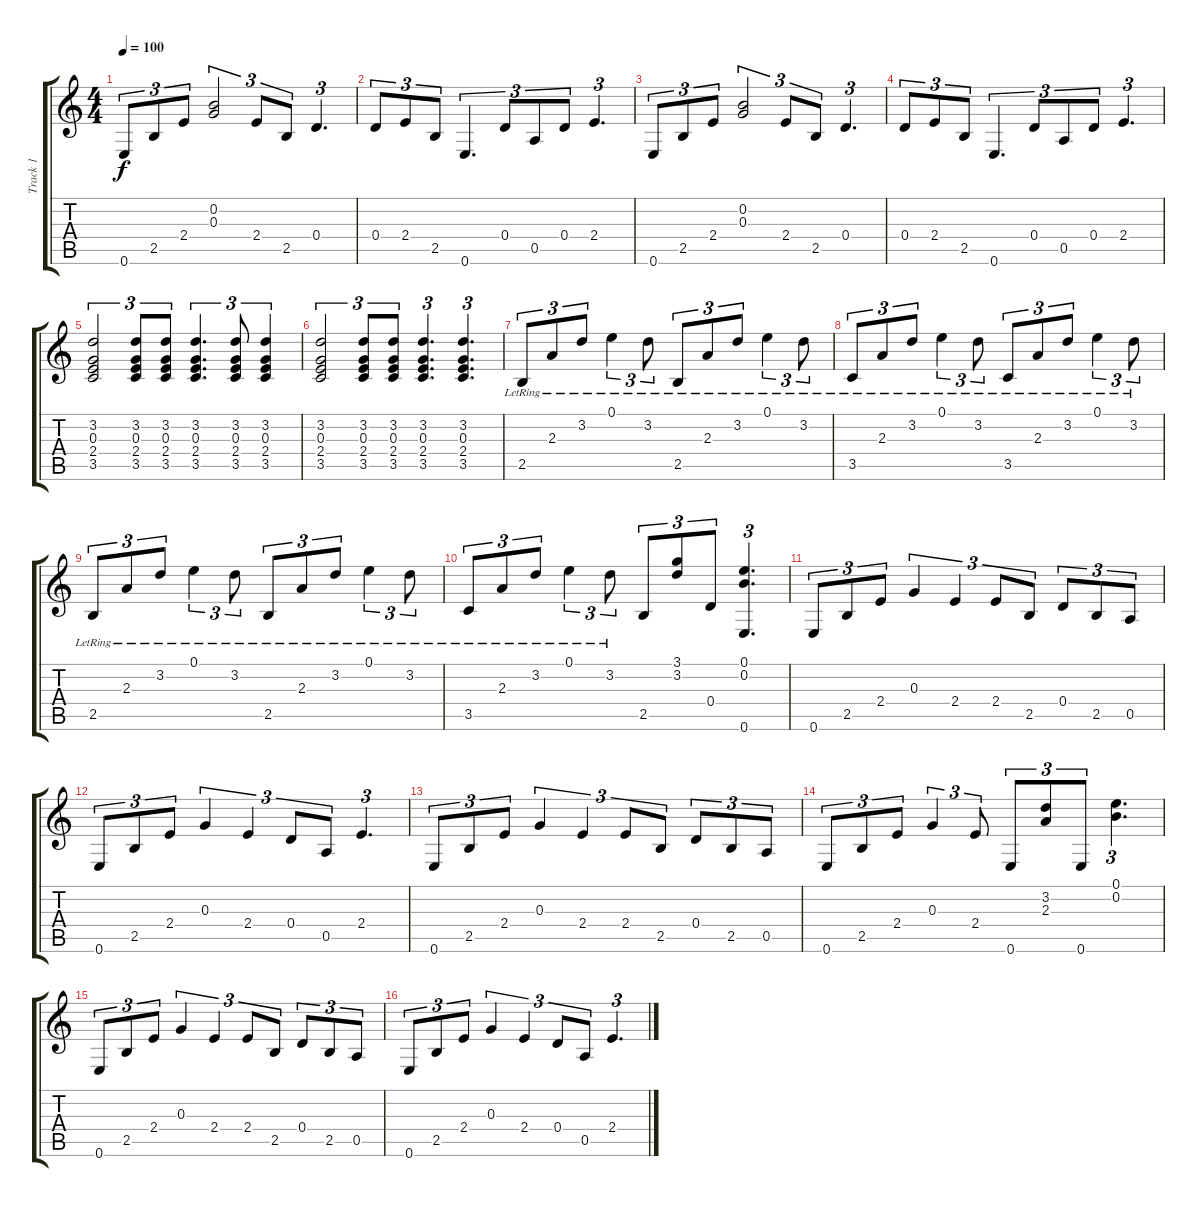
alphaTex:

\track ("Track 1" "Track 1") {instrument acousticguitarsteel}
\staff {score tabs}
\tuning (E4 B3 G3 D3 A2 E2) {hide}
\ts (4 4)
\tempo 100
\clef g2
\ks c
0.6.8{tu (3 2) dy f} 2.5.8{tu (3 2)} 2.4.8{tu (3 2)} (0.2 0.3).2{tu (3 2)} 2.4.8{tu (3 2)} 2.5.8{tu (3 2)} 0.4.4{d tu (3 2)} |
0.4.8{tu (3 2)} 2.4.8{tu (3 2)} 2.5.8{tu (3 2)} 0.6.4{d tu (3 2)} 0.4.8{tu (3 2)} 0.5.8{tu (3 2)} 0.4.8{tu (3 2)} 2.4.4{d tu (3 2)} |
0.6.8{tu (3 2)} 2.5.8{tu (3 2)} 2.4.8{tu (3 2)} (0.2 0.3).2{tu (3 2)} 2.4.8{tu (3 2)} 2.5.8{tu (3 2)} 0.4.4{d tu (3 2)} |
0.4.8{tu (3 2)} 2.4.8{tu (3 2)} 2.5.8{tu (3 2)} 0.6.4{d tu (3 2)} 0.4.8{tu (3 2)} 0.5.8{tu (3 2)} 0.4.8{tu (3 2)} 2.4.4{d tu (3 2)} |
(3.2 0.3 2.4 3.5).2{tu (3 2)} (3.2 0.3 2.4 3.5).8{tu (3 2)} (3.2 0.3 2.4 3.5).8{tu (3 2)} (3.2 0.3 2.4 3.5).4{d tu (3 2)} (3.2 0.3 2.4 3.5).8{tu (3 2)} (3.2 0.3 2.4 3.5).4{tu (3 2)} |
(3.2 0.3 2.4 3.5).2{tu (3 2)} (3.2 0.3 2.4 3.5).8{tu (3 2)} (3.2 0.3 2.4 3.5).8{tu (3 2)} (3.2 0.3 2.4 3.5).4{d tu (3 2)} (3.2 0.3 2.4 3.5).4{d tu (3 2)} |
2.5{lr}.8{tu (3 2)} 2.3{lr}.8{tu (3 2)} 3.2{lr}.8{tu (3 2)} 0.1{lr}.4{tu (3 2)} 3.2{lr}.8{tu (3 2)} 2.5{lr}.8{tu (3 2)} 2.3{lr}.8{tu (3 2)} 3.2{lr}.8{tu (3 2)} 0.1{lr}.4{tu (3 2)} 3.2{lr}.8{tu (3 2)} |
3.5{lr}.8{tu (3 2)} 2.3{lr}.8{tu (3 2)} 3.2{lr}.8{tu (3 2)} 0.1{lr}.4{tu (3 2)} 3.2{lr}.8{tu (3 2)} 3.5{lr}.8{tu (3 2)} 2.3{lr}.8{tu (3 2)} 3.2{lr}.8{tu (3 2)} 0.1{lr}.4{tu (3 2)} 3.2{lr}.8{tu (3 2)} |
2.5{lr}.8{tu (3 2)} 2.3{lr}.8{tu (3 2)} 3.2{lr}.8{tu (3 2)} 0.1{lr}.4{tu (3 2)} 3.2{lr}.8{tu (3 2)} 2.5{lr}.8{tu (3 2)} 2.3{lr}.8{tu (3 2)} 3.2{lr}.8{tu (3 2)} 0.1{lr}.4{tu (3 2)} 3.2{lr}.8{tu (3 2)} |
3.5{lr}.8{tu (3 2)} 2.3{lr}.8{tu (3 2)} 3.2{lr}.8{tu (3 2)} 0.1{lr}.4{tu (3 2)} 3.2{lr}.8{tu (3 2)} 2.5.8{tu (3 2)} (3.1 3.2).8{tu (3 2)} 0.4.8{tu (3 2)} (0.1 0.2 0.6).4{d tu (3 2)} |
0.6.8{tu (3 2)} 2.5.8{tu (3 2)} 2.4.8{tu (3 2)} 0.3.4{tu (3 2)} 2.4.4{tu (3 2)} 2.4.8{tu (3 2)} 2.5.8{tu (3 2)} 0.4.8{tu (3 2)} 2.5.8{tu (3 2)} 0.5.8{tu (3 2)} |
0.6.8{tu (3 2)} 2.5.8{tu (3 2)} 2.4.8{tu (3 2)} 0.3.4{tu (3 2)} 2.4.4{tu (3 2)} 0.4.8{tu (3 2)} 0.5.8{tu (3 2)} 2.4.4{d tu (3 2)} |
0.6.8{tu (3 2)} 2.5.8{tu (3 2)} 2.4.8{tu (3 2)} 0.3.4{tu (3 2)} 2.4.4{tu (3 2)} 2.4.8{tu (3 2)} 2.5.8{tu (3 2)} 0.4.8{tu (3 2)} 2.5.8{tu (3 2)} 0.5.8{tu (3 2)} |
0.6.8{tu (3 2)} 2.5.8{tu (3 2)} 2.4.8{tu (3 2)} 0.3.4{tu (3 2)} 2.4.8{tu (3 2)} 0.6.8{tu (3 2)} (3.2 2.3).8{tu (3 2)} 0.6.8{tu (3 2)} (0.1 0.2).4{d tu (3 2)} |
0.6.8{tu (3 2)} 2.5.8{tu (3 2)} 2.4.8{tu (3 2)} 0.3.4{tu (3 2)} 2.4.4{tu (3 2)} 2.4.8{tu (3 2)} 2.5.8{tu (3 2)} 0.4.8{tu (3 2)} 2.5.8{tu (3 2)} 0.5.8{tu (3 2)} |
0.6.8{tu (3 2)} 2.5.8{tu (3 2)} 2.4.8{tu (3 2)} 0.3.4{tu (3 2)} 2.4.4{tu (3 2)} 0.4.8{tu (3 2)} 0.5.8{tu (3 2)} 2.4.4{d tu (3 2)}
